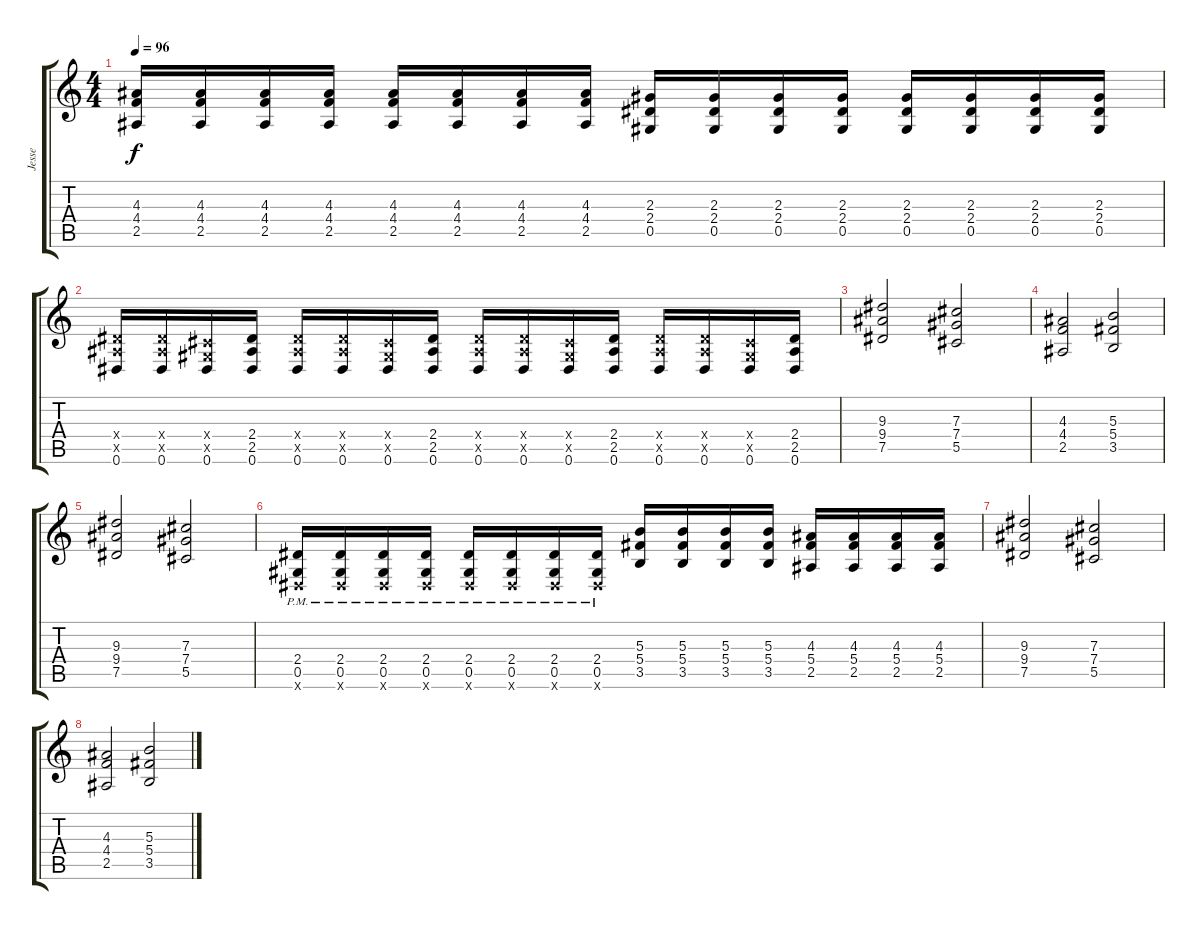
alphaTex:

\track ("Jesse" "Jesse") {instrument electricguitarjazz}
\staff {score tabs}
\tuning (Eb4 Bb3 Gb3 Db3 Ab2 Eb2) {hide}
\ts (4 4)
\tempo 96
\clef g2
\ks c
(4.3 4.4 2.5).16{dy f instrument distortionguitar} (4.3 4.4 2.5).16 (4.3 4.4 2.5).16 (4.3 4.4 2.5).16 (4.3 4.4 2.5).16 (4.3 4.4 2.5).16 (4.3 4.4 2.5).16 (4.3 4.4 2.5).16 (2.3 2.4 0.5).16 (2.3 2.4 0.5).16 (2.3 2.4 0.5).16 (2.3 2.4 0.5).16 (2.3 2.4 0.5).16 (2.3 2.4 0.5).16 (2.3 2.4 0.5).16 (2.3 2.4 0.5).16 |
(2.4{x} 2.5{x} 0.6).16 (2.4{x} 2.5{x} 0.6).16 (0.4{x} 0.5{x} 0.6).16 (2.4 2.5 0.6).16 (2.4{x} 2.5{x} 0.6).16 (2.4{x} 2.5{x} 0.6).16 (0.4{x} 0.5{x} 0.6).16 (2.4 2.5 0.6).16 (2.4{x} 2.5{x} 0.6).16 (2.4{x} 2.5{x} 0.6).16 (0.4{x} 0.5{x} 0.6).16 (2.4 2.5 0.6).16 (2.4{x} 2.5{x} 0.6).16 (2.4{x} 2.5{x} 0.6).16 (0.4{x} 0.5{x} 0.6).16 (2.4 2.5 0.6).16 |
(9.3 9.4 7.5).2{instrument distortionguitar} (7.3 7.4 5.5).2 |
(4.3 4.4 2.5).2 (5.3 5.4 3.5).2 |
(9.3 9.4 7.5).2 (7.3 7.4 5.5).2 |
(2.4{pm} 0.5{pm} 0.6{x}).16 (2.4{pm} 0.5{pm} 0.6{x}).16 (2.4{pm} 0.5{pm} 0.6{x}).16 (2.4{pm} 0.5{pm} 0.6{x}).16 (2.4{pm} 0.5{pm} 0.6{x}).16 (2.4{pm} 0.5{pm} 0.6{x}).16 (2.4{pm} 0.5{pm} 0.6{x}).16 (2.4{pm} 0.5{pm} 0.6{x}).16 (5.3 5.4 3.5).16 (5.3 5.4 3.5).16 (5.3 5.4 3.5).16 (5.3 5.4 3.5).16 (4.3 5.4 2.5).16 (4.3 5.4 2.5).16 (4.3 5.4 2.5).16 (4.3 5.4 2.5).16 |
(9.3 9.4 7.5).2{instrument distortionguitar} (7.3 7.4 5.5).2 |
(4.3 4.4 2.5).2 (5.3 5.4 3.5).2
